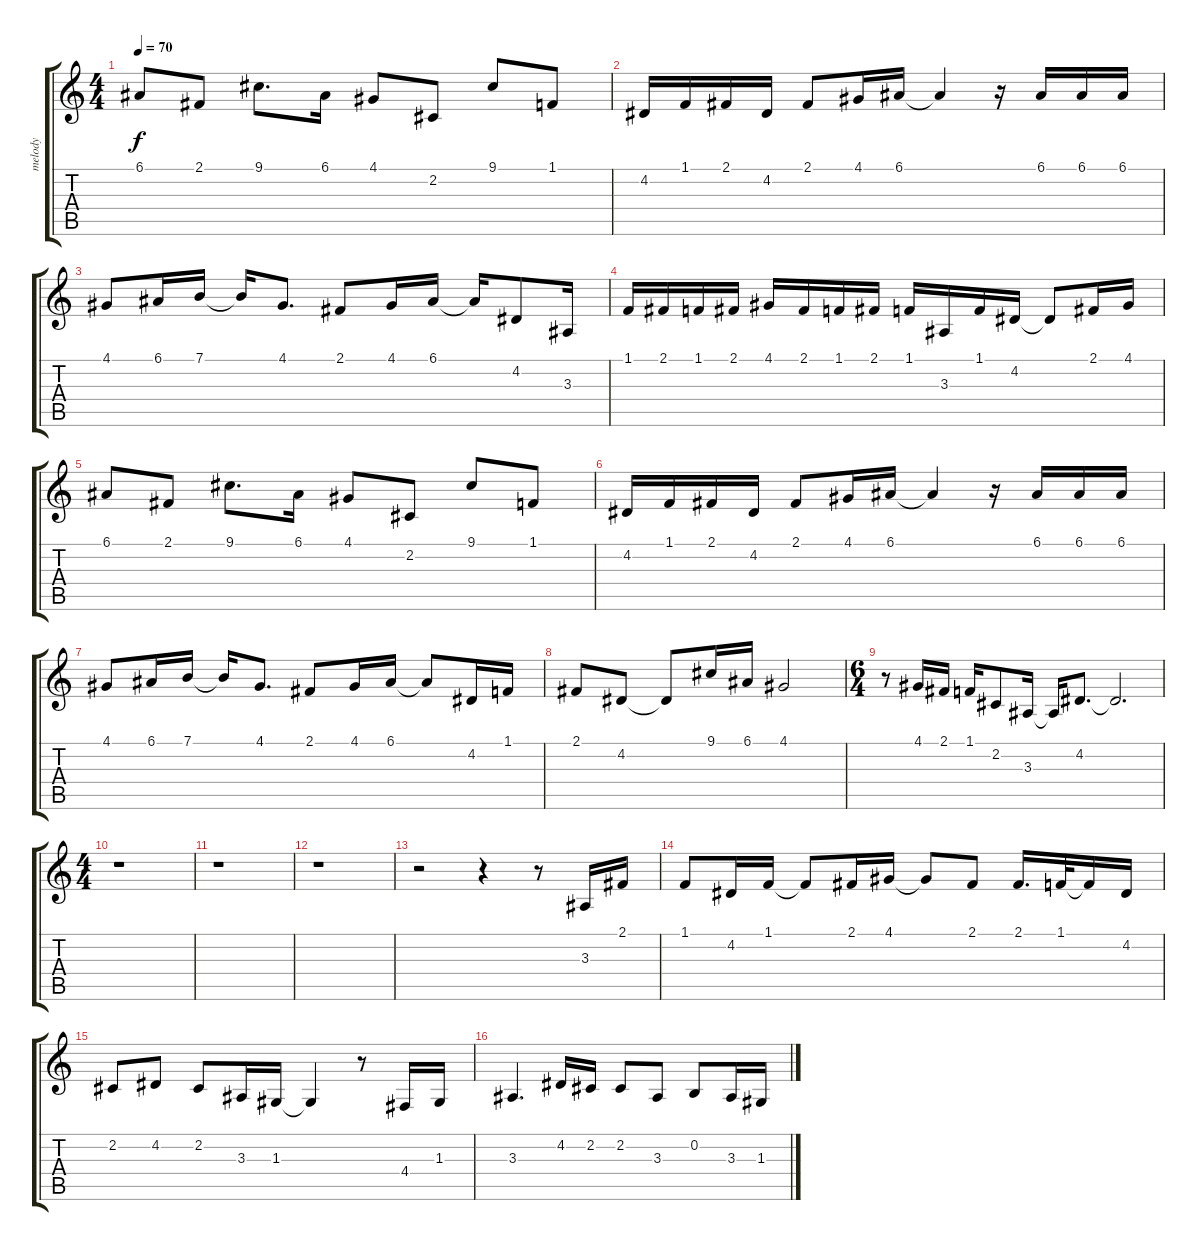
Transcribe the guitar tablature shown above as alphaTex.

\track ("melody" "melody") {instrument flute}
\staff {score tabs}
\tuning (E4 B3 G3 D3 A2 E2) {hide}
\ts (4 4)
\tempo 70
\clef g2
\ks c
6.1.8{dy f} 2.1.8 9.1.8{d} 6.1.16 4.1.8 2.2.8 9.1.8 1.1.8 |
4.2.16 1.1.16 2.1.16 4.2.16 2.1.8 4.1.16 6.1.16 6.1{t}.4 r.16 6.1.16 6.1.16 6.1.16 |
4.1.8 6.1.16 7.1.16 7.1{t}.16 4.1.8{d} 2.1.8 4.1.16 6.1.16 6.1{t}.16 4.2.8 3.3.16 |
1.1.16 2.1.16 1.1.16 2.1.16 4.1.16 2.1.16 1.1.16 2.1.16 1.1.16 3.3.16 1.1.16 4.2.16 4.2{t}.8 2.1.16 4.1.16 |
6.1.8 2.1.8 9.1.8{d} 6.1.16 4.1.8 2.2.8 9.1.8 1.1.8 |
4.2.16 1.1.16 2.1.16 4.2.16 2.1.8 4.1.16 6.1.16 6.1{t}.4 r.16 6.1.16 6.1.16 6.1.16 |
4.1.8 6.1.16 7.1.16 7.1{t}.16 4.1.8{d} 2.1.8 4.1.16 6.1.16 6.1{t}.8 4.2.16 1.1.16 |
2.1.8 4.2.8 4.2{t}.8 9.1.16 6.1.16 4.1.2 |
\ts (6 4)
r.8 4.1.16 2.1.16 1.1.16 2.2.8 3.3.16 3.3{t}.16 4.2.8{d} 4.2{t}.2{d} |
\ts (4 4)
r.1 |
r.1 |
r.1 |
r.2 r.4 r.8 3.3.16 2.1.16 |
1.1.8 4.2.16 1.1.16 1.1{t}.8 2.1.16 4.1.16 4.1{t}.8 2.1.8 2.1.16{d} 1.1.32 1.1{t}.16 4.2.16 |
2.2.8 4.2.8 2.2.8 3.3.16 1.3.16 1.3{t}.4 r.8 4.4.16 1.3.16 |
3.3.4{d} 4.2.16 2.2.16 2.2.8 3.3.8 0.2.8 3.3.16 1.3.16
